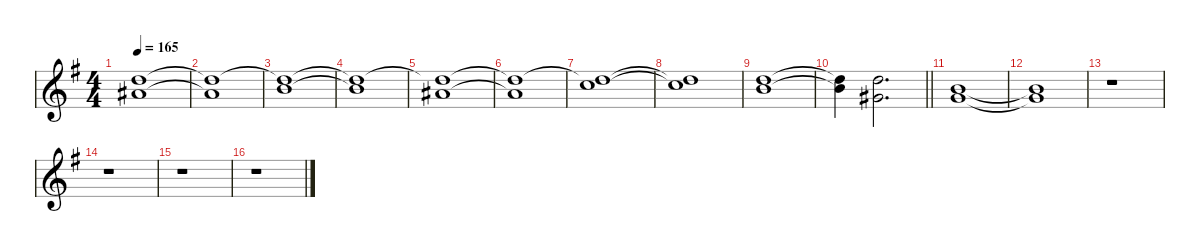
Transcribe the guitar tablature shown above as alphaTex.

\defaultSystemsLayout 4
\hideDynamics
\bracketExtendMode nobrackets
\singleTrackTrackNamePolicy hidden
\multiTrackTrackNamePolicy hidden
\firstSystemTrackNameMode fullname
\otherSystemsTrackNameOrientation horizontal
\track ("Devin Townsend (Vocals)" "eh.") {instrument englishhorn}
\staff {score}
\tuning (E4 B3 G3 D3 A2 E2)
\displaytranspose 7
\ts (4 4)
\tempo 165
\clef g2
\ks g
(3.1{acc forcenatural} 4.2{acc #}).1{dy f beam Down} |
(3.1{t acc forcenatural} 4.2{t acc #}).1{beam Down} |
(3.1{t acc forcenatural} 5.2{acc forcenatural}).1{beam Down} |
(3.1{t acc forcenatural} 5.2{t acc forcenatural}).1{beam Down} |
(3.1{t acc forcenatural} 4.2{acc #}).1{beam Down} |
(3.1{t acc forcenatural} 4.2{t acc #}).1{beam Down} |
(3.1{t acc forcenatural} 6.2{acc forcenatural}).1{beam Down} |
(3.1{t acc forcenatural} 6.2{t acc forcenatural}).1{beam Down} |
(3.1{acc forcenatural} 5.2{acc forcenatural}).1{beam Down} |
\barLineRight lightlight
(3.1{t acc forcenatural} 5.2{t acc forcenatural}).4{beam Down} (2.2{acc #} 3.1{acc forcenatural}).2{d beam Down} |
(0.1{acc forcenatural} 1.2{acc forcenatural}).1{beam Up} |
(1.2{t acc forcenatural} 0.1{t acc forcenatural}).1{beam Up} |
r.1{beam Down} |
r.1{beam Down} |
r.1{beam Down} |
r.1{beam Down}
